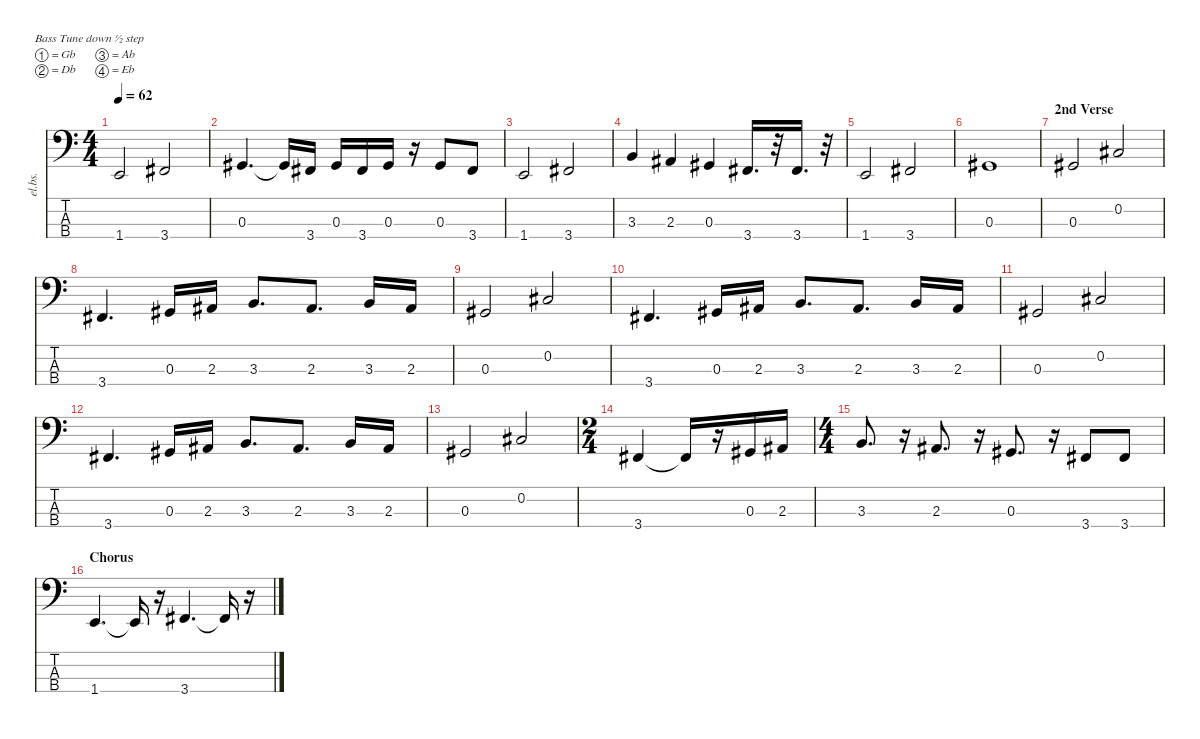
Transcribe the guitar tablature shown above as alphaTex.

\defaultSystemsLayout 4
\hideDynamics
\bracketExtendMode nobrackets
\otherSystemsTrackNameOrientation horizontal
\track ("Bass" "el.bs.") {instrument electricbasspick}
\staff {score tabs}
\tuning (Gb2 Db2 Ab1 Eb1)
\ts (4 4)
\tempo 62
\clef f4
\ks c
1.4.2{dy mf} 3.4{acc #}.2 |
0.3{acc #}.4{d} 0.3{t acc #}.16 3.4{acc #}.16 0.3{acc #}.16 3.4{acc #}.16 0.3{acc #}.16 r.16 0.3{acc #}.8 3.4{acc #}.8 |
1.4.2 3.4{acc #}.2 |
3.3.4 2.3{acc #}.4 0.3{acc #}.4 3.4{acc #}.16{d} r.32 3.4{acc #}.16{d} r.32 |
1.4.2 3.4{acc #}.2 |
0.3{acc #}.1 |
\section ("" "2nd Verse")
0.3{acc #}.2 0.2{acc #}.2 |
3.4{acc #}.4{d} 0.3{acc #}.16 2.3{acc #}.16 3.3.8{d} 2.3{acc #}.8{d} 3.3.16 2.3{acc #}.16 |
0.3{acc #}.2 0.2{acc #}.2 |
3.4{acc #}.4{d} 0.3{acc #}.16 2.3{acc #}.16 3.3.8{d} 2.3{acc #}.8{d} 3.3.16 2.3{acc #}.16 |
0.3{acc #}.2 0.2{acc #}.2 |
3.4{acc #}.4{d} 0.3{acc #}.16 2.3{acc #}.16 3.3.8{d} 2.3{acc #}.8{d} 3.3.16 2.3{acc #}.16 |
0.3{acc #}.2 0.2{acc #}.2 |
\ts (2 4)
3.4{acc #}.4 3.4{t acc #}.16 r.16 0.3{acc #}.16 2.3{acc #}.16 |
\ts (4 4)
3.3.8{d} r.16 2.3{acc #}.8{d} r.16 0.3{acc #}.8{d} r.16 3.4{acc #}.8 3.4{acc #}.8 |
\section ("" "Chorus")
1.4.4{d} 1.4{t}.16 r.16 3.4{acc #}.4{d} 3.4{t acc #}.16 r.16
